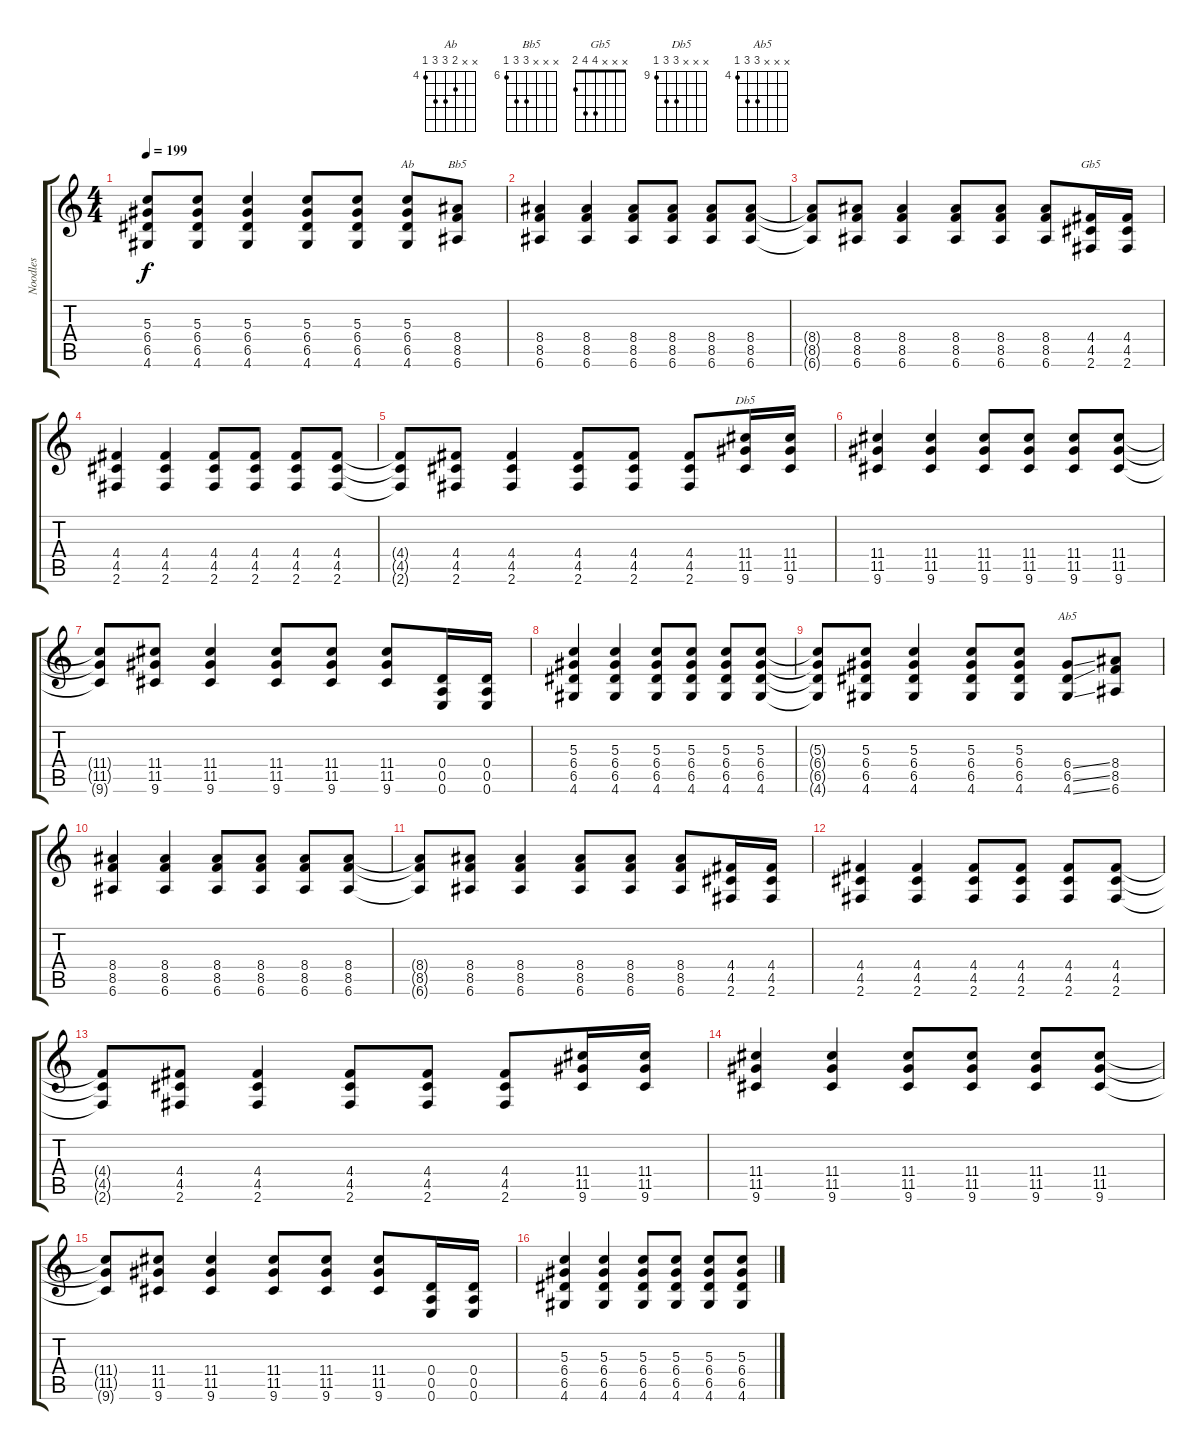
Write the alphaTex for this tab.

\track ("Noodles" "Noodles") {instrument overdrivenguitar}
\staff {score tabs}
\tuning (E4 B3 G3 D3 A2 E2) {hide}
\chord ("Ab" x x 5 6 6 4) {firstfret 4}
\chord ("Bb5" x x x 8 8 6) {firstfret 6}
\chord ("Gb5" x x x 4 4 2)
\chord ("Db5" x x x 11 11 9) {firstfret 9}
\chord ("Ab5" x x x 6 6 4) {firstfret 4}
\ts (4 4)
\tempo 199
\clef g2
\ks c
(5.3{t} 6.4{t} 6.5{t} 4.6{t}).8{dy f} (5.3 6.4 6.5 4.6).8 (5.3 6.4 6.5 4.6).4 (5.3 6.4 6.5 4.6).8 (5.3 6.4 6.5 4.6).8 (5.3 6.4 6.5 4.6).8{ch "Ab"} (8.4 8.5 6.6).8{ch "Bb5"} |
(8.4 8.5 6.6).4 (8.4 8.5 6.6).4 (8.4 8.5 6.6).8 (8.4 8.5 6.6).8 (8.4 8.5 6.6).8 (8.4 8.5 6.6).8 |
(8.4{t} 8.5{t} 6.6{t}).8 (8.4 8.5 6.6).8 (8.4 8.5 6.6).4 (8.4 8.5 6.6).8 (8.4 8.5 6.6).8 (8.4 8.5 6.6).8 (4.4 4.5 2.6).16{ch "Gb5"} (4.4 4.5 2.6).16 |
(4.4 4.5 2.6).4 (4.4 4.5 2.6).4 (4.4 4.5 2.6).8 (4.4 4.5 2.6).8 (4.4 4.5 2.6).8 (4.4 4.5 2.6).8 |
(4.4{t} 4.5{t} 2.6{t}).8 (4.4 4.5 2.6).8 (4.4 4.5 2.6).4 (4.4 4.5 2.6).8 (4.4 4.5 2.6).8 (4.4 4.5 2.6).8 (11.4 11.5 9.6).16{ch "Db5"} (11.4 11.5 9.6).16 |
(11.4 11.5 9.6).4 (11.4 11.5 9.6).4 (11.4 11.5 9.6).8 (11.4 11.5 9.6).8 (11.4 11.5 9.6).8 (11.4 11.5 9.6).8 |
(11.4{t} 11.5{t} 9.6{t}).8 (11.4 11.5 9.6).8 (11.4 11.5 9.6).4 (11.4 11.5 9.6).8 (11.4 11.5 9.6).8 (11.4 11.5 9.6).8 (0.4 0.5 0.6).16 (0.4 0.5 0.6).16 |
(5.3 6.4 6.5 4.6).4 (5.3 6.4 6.5 4.6).4 (5.3 6.4 6.5 4.6).8 (5.3 6.4 6.5 4.6).8 (5.3 6.4 6.5 4.6).8 (5.3 6.4 6.5 4.6).8 |
(5.3{t} 6.4{t} 6.5{t} 4.6{t}).8 (5.3 6.4 6.5 4.6).8 (5.3 6.4 6.5 4.6).4 (5.3 6.4 6.5 4.6).8 (5.3 6.4 6.5 4.6).8 (6.4{ss} 6.5{ss} 4.6{ss}).8{ch "Ab5"} (8.4 8.5 6.6).8 |
(8.4 8.5 6.6).4 (8.4 8.5 6.6).4 (8.4 8.5 6.6).8 (8.4 8.5 6.6).8 (8.4 8.5 6.6).8 (8.4 8.5 6.6).8 |
(8.4{t} 8.5{t} 6.6{t}).8 (8.4 8.5 6.6).8 (8.4 8.5 6.6).4 (8.4 8.5 6.6).8 (8.4 8.5 6.6).8 (8.4 8.5 6.6).8 (4.4 4.5 2.6).16 (4.4 4.5 2.6).16 |
(4.4 4.5 2.6).4 (4.4 4.5 2.6).4 (4.4 4.5 2.6).8 (4.4 4.5 2.6).8 (4.4 4.5 2.6).8 (4.4 4.5 2.6).8 |
(4.4{t} 4.5{t} 2.6{t}).8 (4.4 4.5 2.6).8 (4.4 4.5 2.6).4 (4.4 4.5 2.6).8 (4.4 4.5 2.6).8 (4.4 4.5 2.6).8 (11.4 11.5 9.6).16 (11.4 11.5 9.6).16 |
(11.4 11.5 9.6).4 (11.4 11.5 9.6).4 (11.4 11.5 9.6).8 (11.4 11.5 9.6).8 (11.4 11.5 9.6).8 (11.4 11.5 9.6).8 |
(11.4{t} 11.5{t} 9.6{t}).8 (11.4 11.5 9.6).8 (11.4 11.5 9.6).4 (11.4 11.5 9.6).8 (11.4 11.5 9.6).8 (11.4 11.5 9.6).8 (0.4 0.5 0.6).16 (0.4 0.5 0.6).16 |
(5.3 6.4 6.5 4.6).4 (5.3 6.4 6.5 4.6).4 (5.3 6.4 6.5 4.6).8 (5.3 6.4 6.5 4.6).8 (5.3 6.4 6.5 4.6).8 (5.3 6.4 6.5 4.6).8
